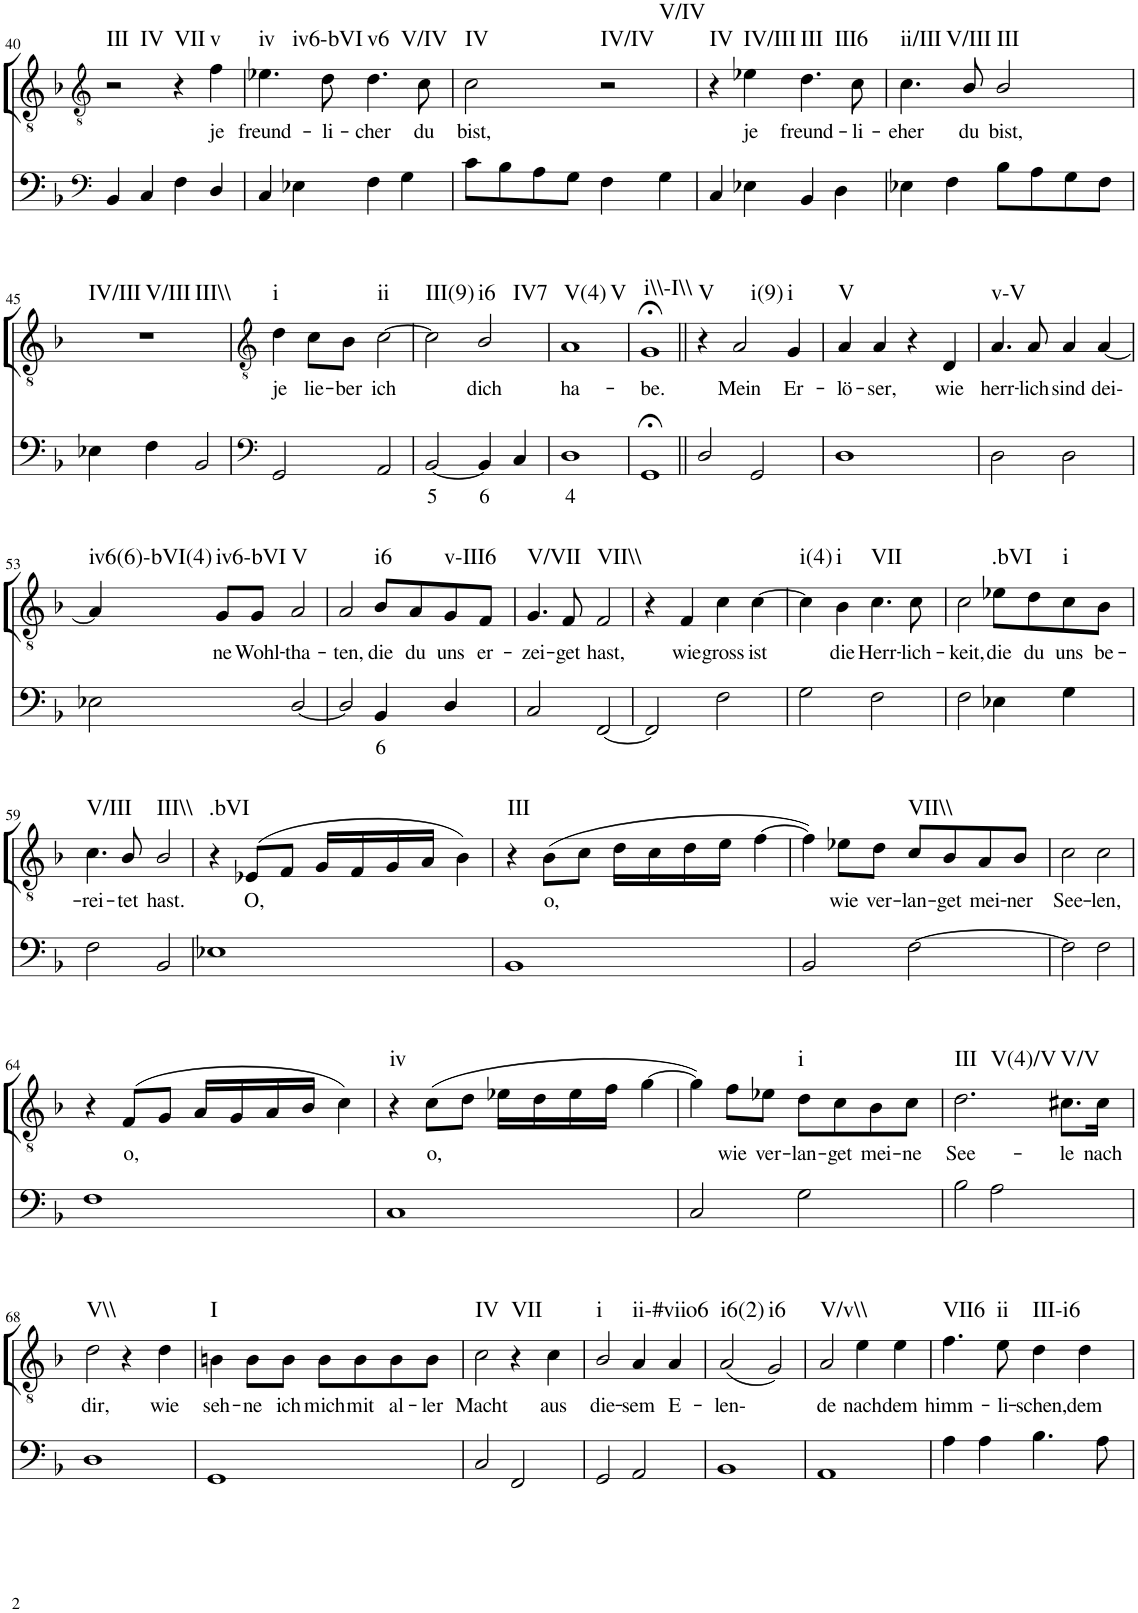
**kern	**text	**kern	**text	**harte
*part2	*part2	*part1	*part1	*part1
*staff2	*staff2	*staff1	*staff1	*
*I"Continuo	*	*I"Tenor	*	*
!!LO:PB:g=z
*clefF4	*	*clefGv2	*	*
*k[b-]	*	*k[b-]	*	*
*M4/4	*	*M4/4	*	*
=40	=40	=40	=40	=40
!	!	!	!	!LO:H:n=1:kt=III
!	!	!	!	!LO:H:n=2:kt=IV
4BB-/	.	2r	.	N N
4C/	.	.	.	.
!	!	!	!	!LO:H:kt=VII
4F\	.	4r	.	N
!	!	!	!LO:LY:b	!LO:H:kt=v
4D/	.	4f\	je	N
=41	=41	=41	=41	=41
!	!	!	!LO:LY:b	!LO:H:n=1:kt=iv
!	!	!	!	!LO:H:n=2:kt=iv6-bVI
4C/	.	4.e-X\	freund-	N N
4E-X\	.	.	.	.
!	!	!	!LO:LY:b	!
.	.	8d\	li-	.
!	!	!	!LO:LY:b	!LO:H:n=1:kt=v6
!	!	!	!	!LO:H:n=2:kt=V/IV
4F\	.	4.d\	cher	N N
4G\	.	.	.	.
!	!	!	!LO:LY:b	!
.	.	8c\	du	.
=42	=42	=42	=42	=42
!	!	!	!LO:LY:b	!LO:H:kt=IV
8c\L	.	2c\	bist,	N
8B-\	.	.	.	.
8A\	.	.	.	.
8G\J	.	.	.	.
!	!	!	!	!LO:H:n=1:kt=IV/IV
!	!	!	!	!LO:H:n=2:kt=V/IV
4F\	.	2r	.	N N
4G\	.	.	.	.
=43	=43	=43	=43	=43
!	!	!	!	!LO:H:kt=IV
4C/	.	4r	.	N
!	!	!	!LO:LY:b	!LO:H:kt=IV/III
4E-X\	.	4e-X\	je	N
!	!	!	!LO:LY:b	!LO:H:n=1:kt=III
!	!	!	!	!LO:H:n=2:kt=III6
4BB-/	.	4.d\	freund-	N N
4D\	.	.	.	.
!	!	!	!LO:LY:b	!
.	.	8c\	li-	.
=44	=44	=44	=44	=44
!	!	!	!LO:LY:b	!LO:H:n=1:kt=ii/III
!	!	!	!	!LO:H:n=2:kt=V/III
4E-X\	.	4.c\	eher	N N
4F\	.	.	.	.
!	!	!	!LO:LY:b	!
.	.	8B-/	du	.
!	!	!	!LO:LY:b	!LO:H:kt=III
8B-\L	.	2B-/	bist,	N
8A\	.	.	.	.
8G\	.	.	.	.
8F\J	.	.	.	.
!!LO:LB:g=z
=45	=45	=45	=45	=45
!	!	!	!	!LO:H:n=1:kt=IV/III
!	!	!	!	!LO:H:n=2:kt=V/III
!	!	!	!	!LO:H:n=3:kt=III\\
4E-X\	.	1r	.	N N N
4F\	.	.	.	.
2BB-/	.	.	.	.
=46	=46	=46	=46	=46
*clefF4	*	*clefGv2	*	*
!	!	!	!LO:LY:b	!LO:H:kt=i
2GG/	.	4d\	je	N
!	!	!	!LO:LY:b	!
.	.	8c\L	lie-	.
!	!	!	!LO:LY:b	!
.	.	8B-\J	ber	.
!	!	!	!LO:LY:b	!LO:H:kt=ii
2AA/	.	[2c\	ich	N
=47	=47	=47	=47	=47
!	!LO:LY:b	!	!	!LO:H:kt=III(9)
[2BB-/	5	2c\]	.	N
!	!LO:LY:b	!	!LO:LY:b	!LO:H:n=1:kt=i6
!	!	!	!	!LO:H:n=2:kt=IV7
4BB-/]	6	2B-/	dich	N N
4C/	.	.	.	.
=48	=48	=48	=48	=48
!	!LO:LY:b	!	!LO:LY:b	!LO:H:n=1:kt=V(4)
!	!	!	!	!LO:H:n=2:kt=V
1D	4	1A	ha-	N N
=49	=49	=49	=49	=49
!	!	!	!LO:LY:b	!LO:H:kt=i\\-I\\
1GG;<	.	1G;<	be.	N
=50||	=50||	=50||	=50||	=50||
!	!	!	!	!LO:H:kt=V
2D/	.	4r	.	N
!	!	!	!LO:LY:b	!LO:H:kt=i(9)
.	.	2A/	Mein	N
2GG/	.	.	.	.
!	!	!	!LO:LY:b	!LO:H:kt=i
.	.	4G/	Er-	N
=51	=51	=51	=51	=51
!	!	!	!LO:LY:b	!LO:H:kt=V
1D	.	4A/	lö-	N
!	!	!	!LO:LY:b	!
.	.	4A/	ser,	.
.	.	4r	.	.
!	!	!	!LO:LY:b	!
.	.	4D/	wie	.
=52	=52	=52	=52	=52
!	!	!	!LO:LY:b	!LO:H:kt=v-V
2D\	.	4.A/	herr-	N
!	!	!	!LO:LY:b	!
.	.	8A/	lich	.
!	!	!	!LO:LY:b	!
2D\	.	4A/	sind	.
!	!	!	!LO:LY:b	!
.	.	[4A/	dei-	.
!!LO:LB:g=z
=53	=53	=53	=53	=53
!	!	!	!	!LO:H:kt=iv6(6)-bVI(4)
2E-X\	.	4A/]	.	N
!	!	!	!LO:LY:b	!LO:H:kt=iv6-bVI
.	.	8G/L	ne	N
!	!	!	!LO:LY:b	!
.	.	8G/J	Wohl-	.
!	!	!	!LO:LY:b	!LO:H:kt=V
[2D/	.	2A/	tha-	N
=54	=54	=54	=54	=54
!	!	!	!LO:LY:b	!
2D/]	.	2A/	ten,	.
!	!LO:LY:b	!	!LO:LY:b	!LO:H:kt=i6
4BB-/	6	8B-/L	die	N
!	!	!	!LO:LY:b	!
.	.	8A/	du	.
!	!	!	!LO:LY:b	!LO:H:kt=v-III6
4D/	.	8G/	uns	N
!	!	!	!LO:LY:b	!
.	.	8F/J	er-	.
=55	=55	=55	=55	=55
!	!	!	!LO:LY:b	!LO:H:kt=V/VII
2C/	.	4.G/	zei-	N
!	!	!	!LO:LY:b	!
.	.	8F/	get	.
!	!	!	!LO:LY:b	!LO:H:kt=VII\\
[2FF/	.	2F/	hast,	N
=56	=56	=56	=56	=56
2FF/]	.	4r	.	.
!	!	!	!LO:LY:b	!
.	.	4F/	wie	.
!	!	!	!LO:LY:b	!
2F\	.	4c\	gross	.
!	!	!	!LO:LY:b	!
.	.	[4c\	ist	.
=57	=57	=57	=57	=57
!	!	!	!	!LO:H:kt=i(4)
2G\	.	4c\]	.	N
!	!	!	!LO:LY:b	!LO:H:kt=i
.	.	4B-\	die	N
!	!	!	!LO:LY:b	!LO:H:kt=VII
2F\	.	4.c\	Herr-	N
!	!	!	!LO:LY:b	!
.	.	8c\	lich-	.
=58	=58	=58	=58	=58
!	!	!	!LO:LY:b	!
2F\	.	2c\	keit,	.
!	!	!	!LO:LY:b	!LO:H:kt=.bVI
4E-X\	.	8e-X\L	die	N
!	!	!	!LO:LY:b	!
.	.	8d\	du	.
!	!	!	!LO:LY:b	!LO:H:kt=i
4G\	.	8c\	uns	N
!	!	!	!LO:LY:b	!
.	.	8B-\J	be-	.
!!LO:LB:g=z
=59	=59	=59	=59	=59
!	!	!	!LO:LY:b	!LO:H:kt=V/III
2F\	.	4.c\	rei-	N
!	!	!	!LO:LY:b	!
.	.	8B-/	tet	.
!	!	!	!LO:LY:b	!LO:H:kt=III\\
2BB-/	.	2B-/	hast.	N
=60	=60	=60	=60	=60
!	!	!	!	!LO:H:kt=.bVI
1E-X	.	4r	.	N
!	!	!	!LO:LY:b	!
.	.	(8E-X/L	O,	.
.	.	8F/J	.	.
.	.	16G/LL	.	.
.	.	16F/	.	.
.	.	16G/	.	.
.	.	16A/JJ	.	.
.	.	4B-\)	.	.
=61	=61	=61	=61	=61
!	!	!	!	!LO:H:kt=III
1BB-	.	4r	.	N
!	!	!	!LO:LY:b	!
.	.	(8B-\L	o,	.
.	.	8c\J	.	.
.	.	16d\LL	.	.
.	.	16c\	.	.
.	.	16d\	.	.
.	.	16e\JJ	.	.
.	.	[4f\	.	.
=62	=62	=62	=62	=62
2BB-/	.	4f\])	.	.
!	!	!	!LO:LY:b	!
.	.	8e-X\L	wie	.
!	!	!	!LO:LY:b	!
.	.	8d\J	ver-	.
!	!	!	!LO:LY:b	!LO:H:kt=VII\\
[2F\	.	8c/L	lan-	N
!	!	!	!LO:LY:b	!
.	.	8B-/	get	.
!	!	!	!LO:LY:b	!
.	.	8A/	mei-	.
!	!	!	!LO:LY:b	!
.	.	8B-/J	ner	.
=63	=63	=63	=63	=63
!	!	!	!LO:LY:b	!
2F\]	.	2c\	See-	.
!	!	!	!LO:LY:b	!
2F\	.	2c\	len,	.
!!LO:LB:g=z
=64	=64	=64	=64	=64
1F	.	4r	.	.
!	!	!	!LO:LY:b	!
.	.	(8F/L	o,	.
.	.	8G/J	.	.
.	.	16A/LL	.	.
.	.	16G/	.	.
.	.	16A/	.	.
.	.	16B-/JJ	.	.
.	.	4c\)	.	.
=65	=65	=65	=65	=65
!	!	!	!	!LO:H:kt=iv
1C	.	4r	.	N
!	!	!	!LO:LY:b	!
.	.	(8c\L	o,	.
.	.	8d\J	.	.
.	.	16e-X\LL	.	.
.	.	16d\	.	.
.	.	16e-\	.	.
.	.	16f\JJ	.	.
.	.	[4g\	.	.
=66	=66	=66	=66	=66
2C/	.	4g\])	.	.
!	!	!	!LO:LY:b	!
.	.	8f\L	wie	.
!	!	!	!LO:LY:b	!
.	.	8e-X\J	ver-	.
!	!	!	!LO:LY:b	!LO:H:kt=i
2G\	.	8d\L	lan-	N
!	!	!	!LO:LY:b	!
.	.	8c\	get	.
!	!	!	!LO:LY:b	!
.	.	8B-\	mei-	.
!	!	!	!LO:LY:b	!
.	.	8c\J	ne	.
=67	=67	=67	=67	=67
!	!	!	!LO:LY:b	!LO:H:n=1:kt=III
!	!	!	!	!LO:H:n=2:kt=V(4)/V
2B-\	.	2.d\	See-	N N
2A\	.	.	.	.
!	!	!	!LO:LY:b	!LO:H:kt=V/V
.	.	8.c#X\L	le	N
!	!	!	!LO:LY:b	!
.	.	16c#\Jk	nach	.
!!LO:LB:g=z
=68	=68	=68	=68	=68
!	!	!	!LO:LY:b	!LO:H:kt=V\\
1D	.	2d\	dir,	N
.	.	4r	.	.
!	!	!	!LO:LY:b	!
.	.	4d\	wie	.
=69	=69	=69	=69	=69
!	!	!	!LO:LY:b	!LO:H:kt=I
1GG	.	4Bn\	seh-	N
!	!	!	!LO:LY:b	!
.	.	8B\L	ne	.
!	!	!	!LO:LY:b	!
.	.	8B\J	ich	.
!	!	!	!LO:LY:b	!
.	.	8B\L	mich	.
!	!	!	!LO:LY:b	!
.	.	8B\	mit	.
!	!	!	!LO:LY:b	!
.	.	8B\	al-	.
!	!	!	!LO:LY:b	!
.	.	8B\J	ler	.
=70	=70	=70	=70	=70
!	!	!	!LO:LY:b	!LO:H:kt=IV
2C/	.	2c\	Macht	N
!	!	!	!	!LO:H:kt=VII
2FF/	.	4r	.	N
!	!	!	!LO:LY:b	!
.	.	4c\	aus	.
=71	=71	=71	=71	=71
!	!	!	!LO:LY:b	!LO:H:kt=i
2GG/	.	2B-/	die-	N
!	!	!	!LO:LY:b	!LO:H:kt=ii-#viio6
2AA/	.	4A/	sem	N
!	!	!	!LO:LY:b	!
.	.	4A/	E-	.
=72	=72	=72	=72	=72
!	!	!	!LO:LY:b	!LO:H:kt=i6(2)
1BB-	.	(2A/	len-	N
!	!	!	!	!LO:H:kt=i6
.	.	2G/)	.	N
=73	=73	=73	=73	=73
!	!	!	!LO:LY:b	!LO:H:kt=V/v\\
1AA	.	2A/	de	N
!	!	!	!LO:LY:b	!
.	.	4e\	nach	.
!	!	!	!LO:LY:b	!
.	.	4e\	dem	.
=74	=74	=74	=74	=74
!	!	!	!LO:LY:b	!LO:H:kt=VII6
4A\	.	4.f\	himm-	N
4A\	.	.	.	.
!	!	!	!LO:LY:b	!LO:H:kt=ii
.	.	8e\	li-	N
!	!	!	!LO:LY:b	!LO:H:kt=III-i6
4.B-\	.	4d\	schen,	N
!	!	!	!LO:LY:b	!
.	.	4d\	dem	.
8A\	.	.	.	.
=	=	=	=	=
*-	*-	*-	*-	*-
